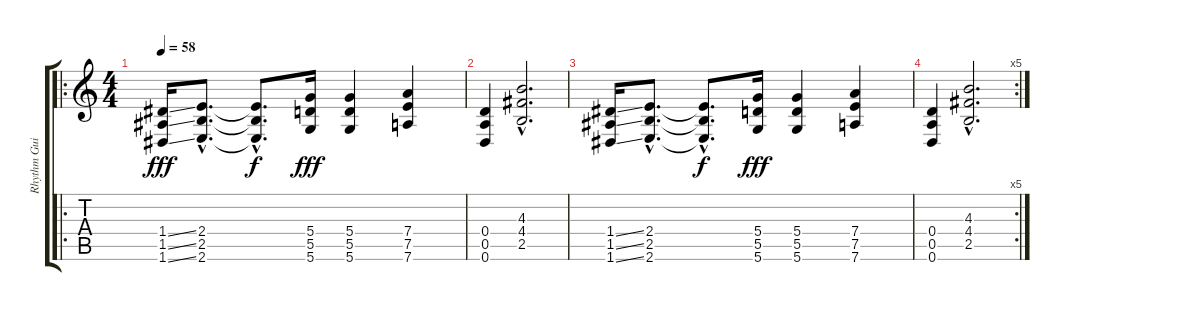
\track ("Rhythm Guitar" "Rhythm Gui") {instrument overdrivenguitar}
\staff {score tabs}
\tuning (E4 B3 G3 D3 A2 D2) {hide}
\ro
\ts (4 4)
\tempo 58
\clef g2
\ks c
(1.4{ss} 1.5{ss} 1.6{ss}).16{dy fff instrument overdrivenguitar} (2.4{hac} 2.5{hac} 2.6{hac}).8{d} (2.4{hac t} 2.5{hac t} 2.6{hac t}).8{d dy f} (5.4 5.5 5.6).16{dy fff} (5.4 5.5 5.6).4 (7.4 7.5 7.6).4 |
(0.4 0.5 0.6).4 (4.3{hac} 4.4{hac} 2.5{hac}).2{d} |
(1.4{ss} 1.5{ss} 1.6{ss}).16 (2.4{hac} 2.5{hac} 2.6{hac}).8{d} (2.4{hac t} 2.5{hac t} 2.6{hac t}).8{d dy f} (5.4 5.5 5.6).16{dy fff} (5.4 5.5 5.6).4 (7.4 7.5 7.6).4 |
\rc 5
(0.4 0.5 0.6).4 (4.3{hac} 4.4{hac} 2.5{hac}).2{d}
